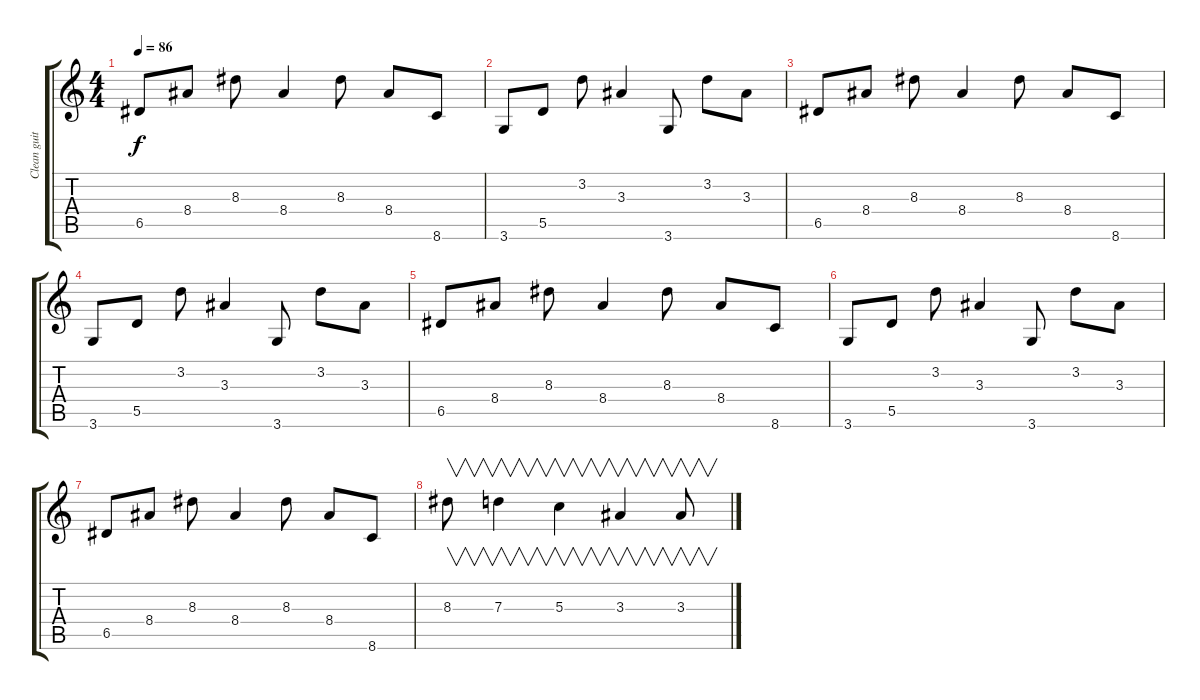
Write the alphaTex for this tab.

\track ("Clean guitar" "Clean guit") {instrument electricguitarjazz}
\staff {score tabs}
\tuning (E4 B3 G3 D3 A2 E2) {hide}
\ts (4 4)
\tempo 86
\clef g2
\ks c
6.5.8{dy f instrument electricguitarjazz} 8.4.8 8.3.8 8.4.4 8.3.8 8.4.8 8.6.8 |
3.6.8 5.5.8 3.2.8 3.3.4 3.6.8 3.2.8 3.3.8 |
6.5.8 8.4.8 8.3.8 8.4.4 8.3.8 8.4.8 8.6.8 |
3.6.8 5.5.8 3.2.8 3.3.4 3.6.8 3.2.8 3.3.8 |
6.5.8 8.4.8 8.3.8 8.4.4 8.3.8 8.4.8 8.6.8 |
3.6.8 5.5.8 3.2.8 3.3.4 3.6.8 3.2.8 3.3.8 |
6.5.8 8.4.8 8.3.8 8.4.4 8.3.8 8.4.8 8.6.8 |
8.3.8{v} 7.3.4{v} 5.3.4{v} 3.3.4{v} 3.3.8{v}
